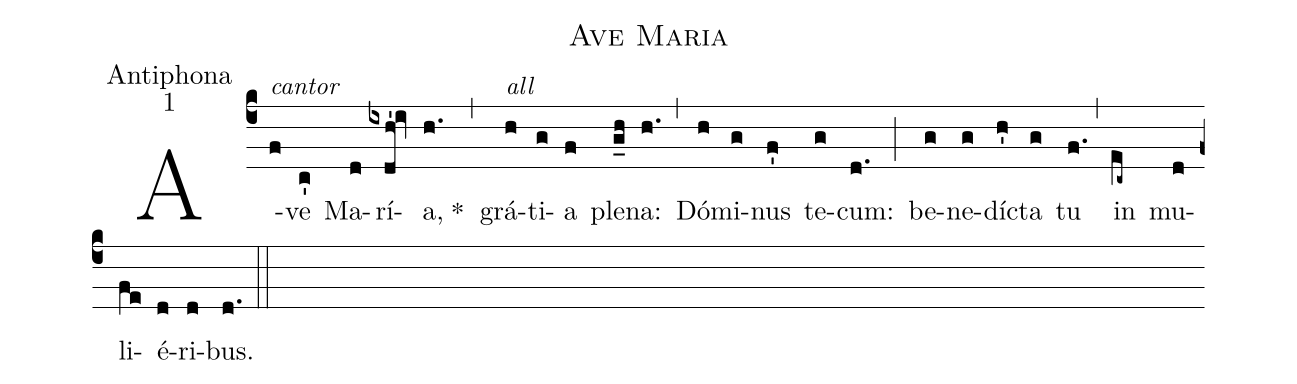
name:Ave Maria;
office-part:Antiphona;
mode:1;
%%
(c4)<alt>cantor</alt>A(f)ve(c') Ma(d)rí(ixdh'!iv)a,(h.) *(,)<alt>all</alt> grá(h)ti(g)a(f) ple(g_h)na:(h.) (,) Dó(h)mi(g)nus(f') te(g)cum:(d.) (;) be(g)ne(g)dí(h')cta(g) tu(f.) (,) in(ec~) mu(d)li(fe)é(d)ri(d)bus.(d.) (::)
